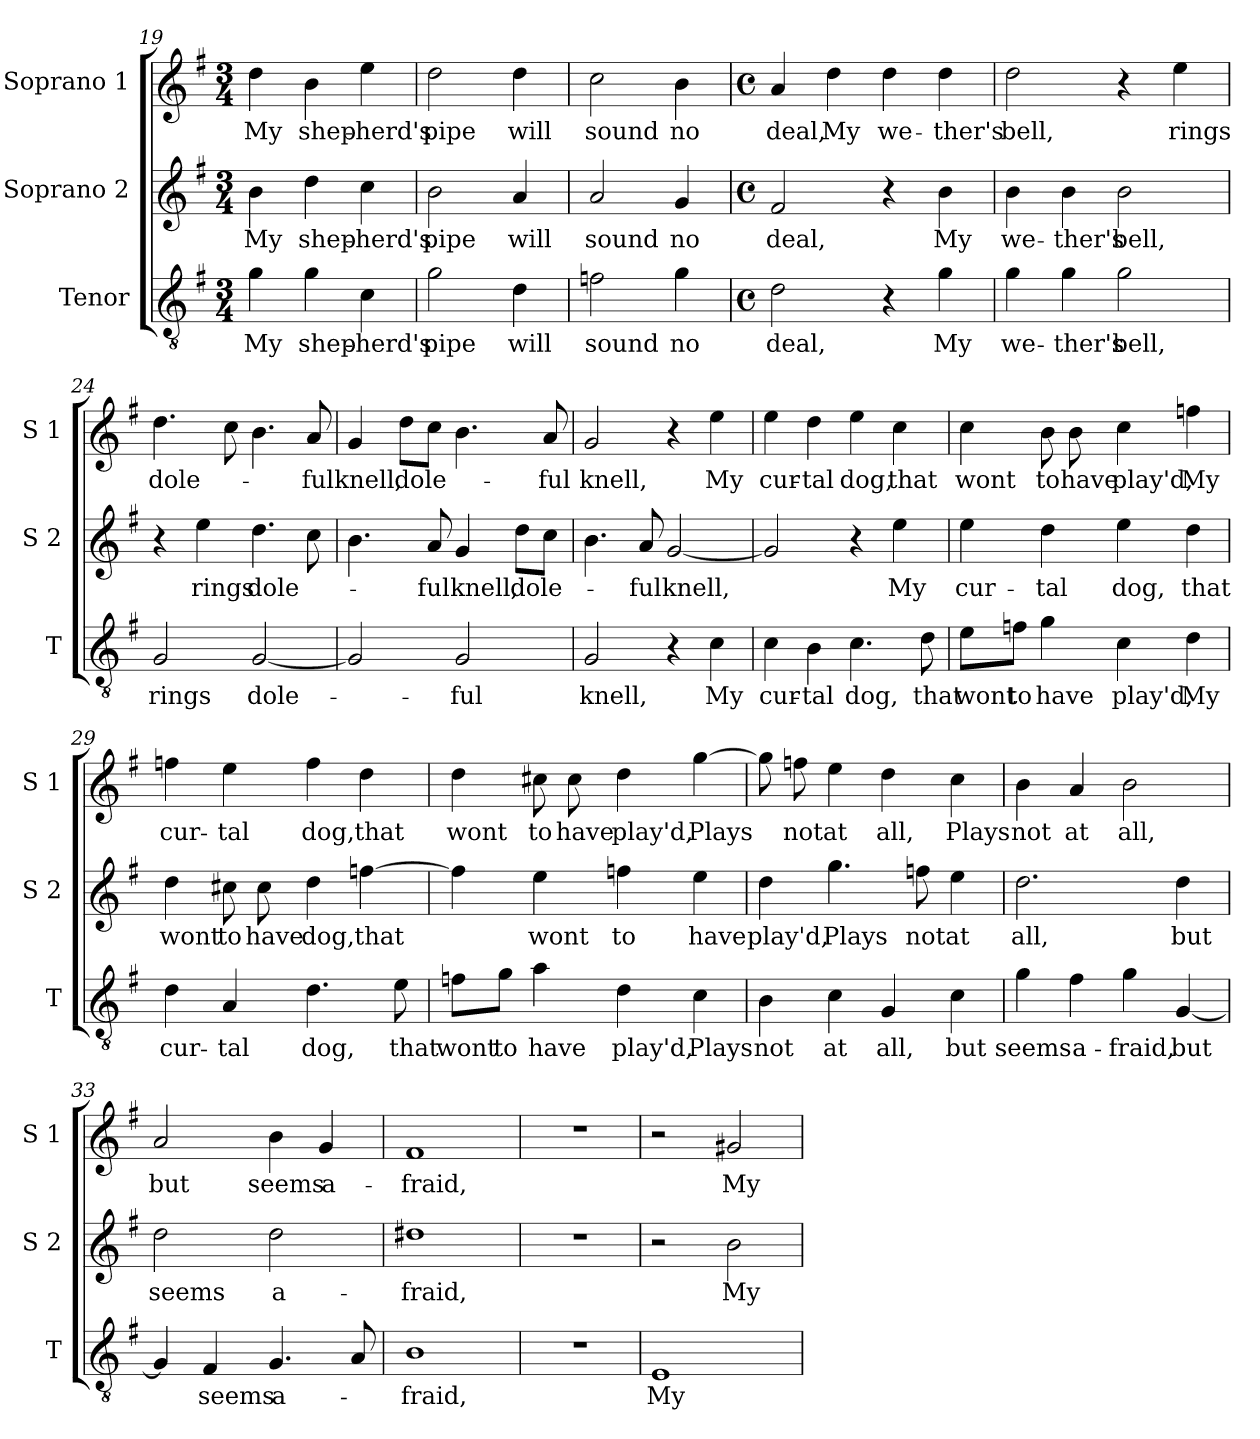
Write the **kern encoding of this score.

**kern	**text	**kern	**text	**kern	**text
*part3	*part3	*part2	*part2	*part1	*part1
*staff3	*staff3	*staff2	*staff2	*staff1	*staff1
*I"Tenor	*	*I"Soprano 2	*	*I"Soprano 1	*
*I'T	*	*I'S 2	*	*I'S 1	*
*clefGv2	*	*clefG2	*	*clefG2	*
*k[f#]	*	*k[f#]	*	*k[f#]	*
*G:	*	*G:	*	*G:	*
*M3/4	*	*M3/4	*	*M3/4	*
=19	=19	=19	=19	=19	=19
!	!LO:LY:b	!	!LO:LY:b	!	!LO:LY:b
4g\	My	4b\	My	4dd\	My
!	!LO:LY:b	!	!LO:LY:b	!	!LO:LY:b
4g\	shep-	4dd\	shep-	4b\	shep-
!	!LO:LY:b	!	!LO:LY:b	!	!LO:LY:b
4c\	-herd's	4cc\	-herd's	4ee\	-herd's
=20	=20	=20	=20	=20	=20
!	!LO:LY:b	!	!LO:LY:b	!	!LO:LY:b
2g\	pipe	2b\	pipe	2dd\	pipe
!	!LO:LY:b	!	!LO:LY:b	!	!LO:LY:b
4d\	will	4a/	will	4dd\	will
=21	=21	=21	=21	=21	=21
!	!LO:LY:b	!	!LO:LY:b	!	!LO:LY:b
2fn\	sound	2a/	sound	2cc\	sound
!	!LO:LY:b	!	!LO:LY:b	!	!LO:LY:b
4g\	no	4g/	no	4b\	no
=22	=22	=22	=22	=22	=22
*M4/4	*	*M4/4	*	*M4/4	*
*met(c)	*	*met(c)	*	*met(c)	*
!	!LO:LY:b	!	!LO:LY:b	!	!LO:LY:b
2d\	deal,	2f#/	deal,	4a/	deal,
!	!	!	!	!	!LO:LY:b
.	.	.	.	4dd\	My
!	!	!	!	!	!LO:LY:b
4r	.	4r	.	4dd\	we-
!	!LO:LY:b	!	!LO:LY:b	!	!LO:LY:b
4g\	My	4b\	My	4dd\	-ther's
=23	=23	=23	=23	=23	=23
!	!LO:LY:b	!	!LO:LY:b	!	!LO:LY:b
4g\	we-	4b\	we-	2dd\	bell,
!	!LO:LY:b	!	!LO:LY:b	!	!
4g\	-ther's	4b\	-ther's	.	.
!	!LO:LY:b	!	!LO:LY:b	!	!
2g\	bell,	2b\	bell,	4r	.
!	!	!	!	!	!LO:LY:b
.	.	.	.	4ee\	rings
=24	=24	=24	=24	=24	=24
!	!LO:LY:b	!	!	!	!LO:LY:b
2G/	rings	4r	.	4.dd\	dole-
!	!	!	!LO:LY:b	!	!
.	.	4ee\	rings	.	.
.	.	.	.	8cc\	.
!	!LO:LY:b	!	!LO:LY:b	!	!
[2G/	dole-	4.dd\	dole-	4.b\	.
!	!	!	!	!	!LO:LY:b
.	.	8cc\	.	8a/	-ful
!!LO:PB:g=z
=25	=25	=25	=25	=25	=25
!	!	!	!	!	!LO:LY:b
2G/]	.	4.b\	.	4g/	knell,
!	!	!	!	!	!LO:LY:b
.	.	.	.	8dd\L	dole-
!	!	!	!LO:LY:b	!	!
.	.	8a/	-ful	8cc\J	.
!	!LO:LY:b	!	!LO:LY:b	!	!
2G/	-ful	4g/	knell,	4.b\	.
!	!	!	!LO:LY:b	!	!
.	.	8dd\L	dole-	.	.
!	!	!	!	!	!LO:LY:b
.	.	8cc\J	.	8a/	-ful
=26	=26	=26	=26	=26	=26
!	!LO:LY:b	!	!	!	!LO:LY:b
2G/	knell,	4.b\	.	2g/	knell,
!	!	!	!LO:LY:b	!	!
.	.	8a/	-ful	.	.
!	!	!	!LO:LY:b	!	!
4r	.	[2g/	knell,	4r	.
!	!LO:LY:b	!	!	!	!LO:LY:b
4c\	My	.	.	4ee\	My
=27	=27	=27	=27	=27	=27
!	!LO:LY:b	!	!	!	!LO:LY:b
4c\	cur-	2g/]	.	4ee\	cur-
!	!LO:LY:b	!	!	!	!LO:LY:b
4B\	-tal	.	.	4dd\	-tal
!	!LO:LY:b	!	!	!	!LO:LY:b
4.c\	dog,	4r	.	4ee\	dog,
!	!	!	!LO:LY:b	!	!LO:LY:b
.	.	4ee\	My	4cc\	that
!	!LO:LY:b	!	!	!	!
8d\	that	.	.	.	.
=28	=28	=28	=28	=28	=28
!	!LO:LY:b	!	!LO:LY:b	!	!LO:LY:b
8e\L	wont	4ee\	cur-	4cc\	wont
!	!LO:LY:b	!	!	!	!
8fn\J	to	.	.	.	.
!	!LO:LY:b	!	!LO:LY:b	!	!LO:LY:b
4g\	have	4dd\	-tal	8b\	to
!	!	!	!	!	!LO:LY:b
.	.	.	.	8b\	have
!	!LO:LY:b	!	!LO:LY:b	!	!LO:LY:b
4c\	play'd,	4ee\	dog,	4cc\	play'd,
!	!LO:LY:b	!	!LO:LY:b	!	!LO:LY:b
4d\	My	4dd\	that	4ffn\	My
!!LO:LB:g=z
=29	=29	=29	=29	=29	=29
!	!LO:LY:b	!	!LO:LY:b	!	!LO:LY:b
4d\	cur-	4dd\	wont	4ffn\	cur-
!	!LO:LY:b	!	!LO:LY:b	!	!LO:LY:b
4A/	-tal	8cc#X\	to	4ee\	-tal
!	!	!	!LO:LY:b	!	!
.	.	8cc#\	have	.	.
!	!LO:LY:b	!	!LO:LY:b	!	!LO:LY:b
4.d\	dog,	4dd\	dog,	4ff\	dog,
!	!	!	!LO:LY:b	!	!LO:LY:b
.	.	[4ffn\	that	4dd\	that
!	!LO:LY:b	!	!	!	!
8e\	that	.	.	.	.
=30	=30	=30	=30	=30	=30
!	!LO:LY:b	!	!	!	!LO:LY:b
8fn\L	wont	4ff\]	.	4dd\	wont
!	!LO:LY:b	!	!	!	!
8g\J	to	.	.	.	.
!	!LO:LY:b	!	!LO:LY:b	!	!LO:LY:b
4a\	have	4ee\	wont	8cc#X\	to
!	!	!	!	!	!LO:LY:b
.	.	.	.	8cc#\	have
!	!LO:LY:b	!	!LO:LY:b	!	!LO:LY:b
4d\	play'd,	4ffn\	to	4dd\	play'd,
!	!LO:LY:b	!	!LO:LY:b	!	!LO:LY:b
4c\	Plays	4ee\	have	[4gg\	Plays
=31	=31	=31	=31	=31	=31
!	!LO:LY:b	!	!LO:LY:b	!	!
4B\	not	4dd\	play'd,	8gg\]	.
!	!	!	!	!	!LO:LY:b
.	.	.	.	8ffn\	not
!	!LO:LY:b	!	!LO:LY:b	!	!LO:LY:b
4c\	at	4.gg\	Plays	4ee\	at
!	!LO:LY:b	!	!	!	!LO:LY:b
4G/	all,	.	.	4dd\	all,
!	!	!	!LO:LY:b	!	!
.	.	8ffn\	not	.	.
!	!LO:LY:b	!	!LO:LY:b	!	!LO:LY:b
4c\	but	4ee\	at	4cc\	Plays
=32	=32	=32	=32	=32	=32
!	!LO:LY:b	!	!LO:LY:b	!	!LO:LY:b
4g\	seems	2.dd\	all,	4b\	not
!	!LO:LY:b	!	!	!	!LO:LY:b
4f#\	a-	.	.	4a/	at
!	!LO:LY:b	!	!	!	!LO:LY:b
4g\	-fraid,	.	.	2b\	all,
!	!LO:LY:b	!	!LO:LY:b	!	!
[4G/	but	4dd\	but	.	.
!!LO:LB:g=z
=33	=33	=33	=33	=33	=33
!	!	!	!LO:LY:b	!	!LO:LY:b
4G/]	.	2dd\	seems	2a/	but
!	!LO:LY:b	!	!	!	!
4F#/	seems	.	.	.	.
!	!LO:LY:b	!	!LO:LY:b	!	!LO:LY:b
4.G/	a-	2dd\	a-	4b\	seems
!	!	!	!	!	!LO:LY:b
.	.	.	.	4g/	a-
8A/	.	.	.	.	.
=34	=34	=34	=34	=34	=34
!	!LO:LY:b	!	!LO:LY:b	!	!LO:LY:b
1B	-fraid,	1dd#X	-fraid,	1f#	-fraid,
=35	=35	=35	=35	=35	=35
1r	.	1r	.	1r	.
=36	=36	=36	=36	=36	=36
!	!LO:LY:b	!	!	!	!
1E	My	2r	.	2r	.
!	!	!	!LO:LY:b	!	!LO:LY:b
.	.	2b\	My	2g#X/	My
=	=	=	=	=	=
*-	*-	*-	*-	*-	*-
